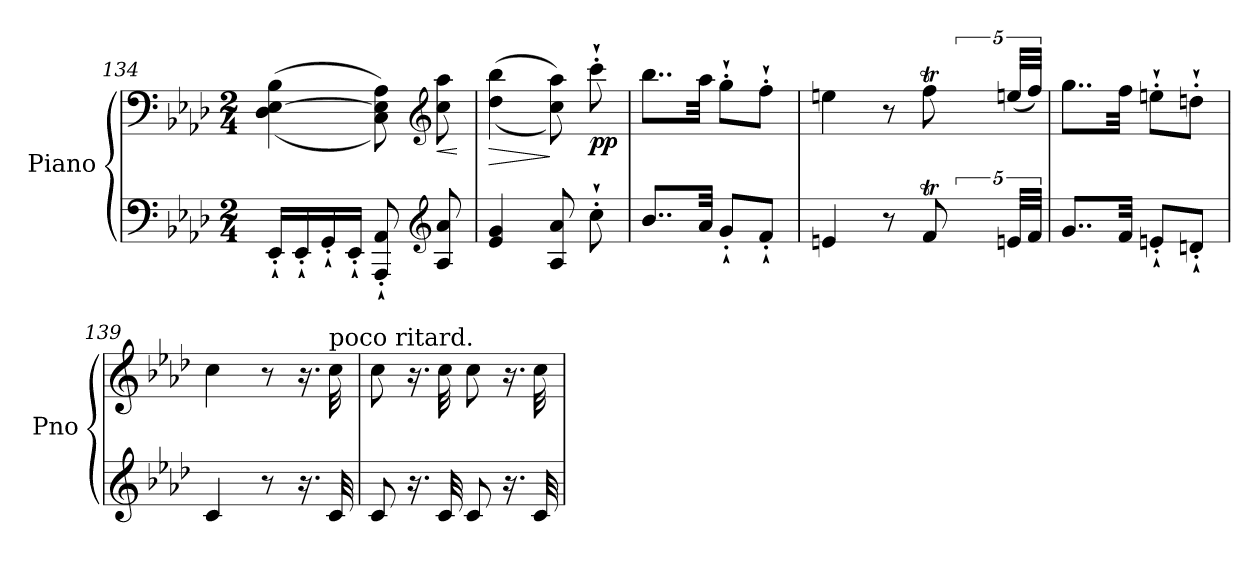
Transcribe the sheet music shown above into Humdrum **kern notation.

**kern	**kern	**dynam
*part1	*part1	*part1
*staff2	*staff1	*staff1/2
*I"Piano	*	*
*I'Pno	*	*
*clefF4	*clefF4	*
*k[b-e-a-d-]	*k[b-e-a-d-]	*
*A-:	*A-:	*
*M2/4	*M2/4	*
=134	=134	=134
16EE-`'/LL	((4D-\ [4E-\ 4B-\	.
16EE-`'/	.	.
16GG`'/	.	.
16EE-`'/JJ	.	.
8AAA-/`' 8AA-/`'	8C\ 8E-\] 8A-\))	.
*clefG2	*clefG2	*
!	!	!LO:HP:b
8A-/ 8a-/	8cc\ 8aa-\	<
.	.	[
!!LO:PB:g=z
=135	=135	=135
!	!	!LO:HP:b
4e-/ 4g/	((4dd-\ 4bb-\	>
8A-/ 8a-/	8cc\ 8aa-\))	]
!	!	!LO:DY:b
8cc`'\	8ccc`'\	pp
!!LO:PB:g=z
=136	=136	=136
8..b-/L	8..bb-\L	.
32a-/Jkk	32aa-\Jkk	.
8g`'/L	8gg`'\L	.
8f`'/J	8ff`'\J	.
=137	=137	=137
*^	*^	*
4en/	5%2ryy	4een\	5%2ryy	.
8r	.	8r	.	.
8fT/	.	8ffT\	.	.
*	*Xtuplet	*	*Xtuplet	*
.	40gyy	.	40ggyy	.
.	40fyy	.	40ffyy	.
.	40en/LL	.	(40een/LL	.
.	40f/JJ	.	40ff/JJ)	.
*v	*v	*	*	*
*	*v	*v	*
=138	=138	=138
8..g/L	8..gg\L	.
32f/Jkk	32ff\Jkk	.
8en`'/L	8een`'\L	.
8dn`'/J	8ddn`'\J	.
=139	=139	=139
4c/	4cc\	.
8r	8r	.
16.r	16.r	.
!	!LO:TX:a:t=poco ritard.	!
32c/	32cc\	.
=140	=140	=140
8c/	8cc\	.
16.r	16.r	.
32c/	32cc\	.
8c/	8cc\	.
16.r	16.r	.
32c/	32cc\	.
=	=	=
*-	*-	*-
